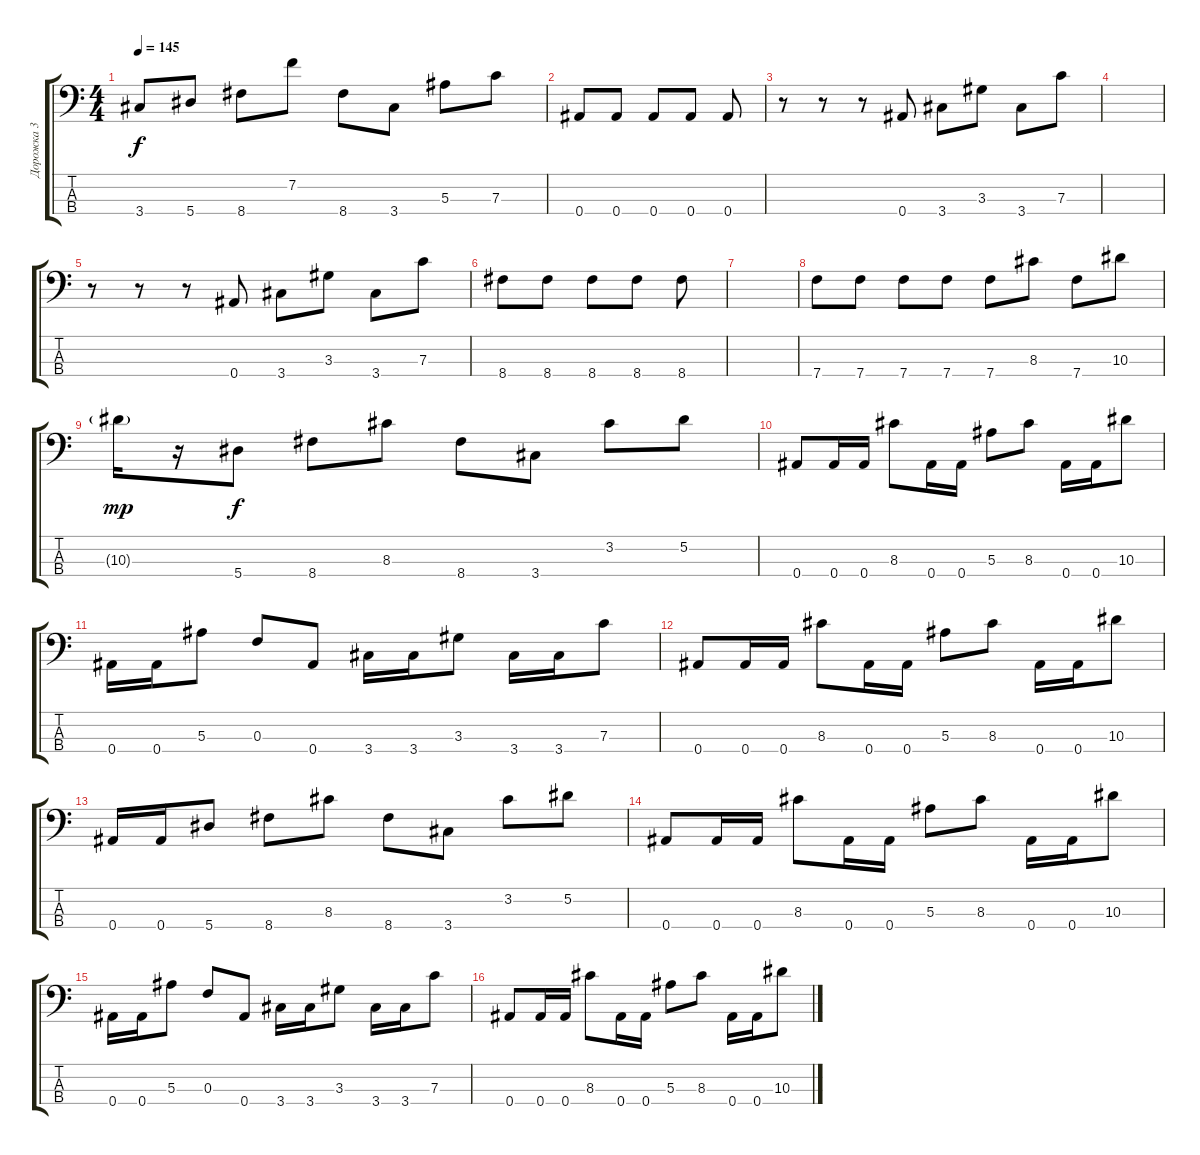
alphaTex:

\track ("Дорожка 3" "Дорожка 3") {instrument electricbassfinger}
\staff {score tabs}
\tuning (Eb3 Bb2 F2 Bb1) {hide}
\ts (4 4)
\tempo 145
\clef f4
\ks c
3.4.8{dy f} 5.4.8 8.4.8 7.2.8 8.4.8 3.4.8 5.3.8 7.3.8 |
0.4.8 0.4.8 0.4.8 0.4.8 0.4.8 |
r.8 r.8 r.8 0.4.8 3.4.8 3.3.8 3.4.8 7.3.8 |
|
r.8 r.8 r.8 0.4.8 3.4.8 3.3.8 3.4.8 7.3.8 |
8.4.8 8.4.8 8.4.8 8.4.8 8.4.8 |
|
7.4.8 7.4.8 7.4.8 7.4.8 7.4.8 8.3.8 7.4.8 10.3.8 |
10.3{g}.16{dy mp} r.16 5.4.8{dy f} 8.4.8 8.3.8 8.4.8 3.4.8 3.2.8 5.2.8 |
0.4.8 0.4.16 0.4.16 8.3.8 0.4.16 0.4.16 5.3.8 8.3.8 0.4.16 0.4.16 10.3.8 |
0.4.16 0.4.16 5.3.8 0.3.8 0.4.8 3.4.16 3.4.16 3.3.8 3.4.16 3.4.16 7.3.8 |
0.4.8 0.4.16 0.4.16 8.3.8 0.4.16 0.4.16 5.3.8 8.3.8 0.4.16 0.4.16 10.3.8 |
0.4.16 0.4.16 5.4.8 8.4.8 8.3.8 8.4.8 3.4.8 3.2.8 5.2.8 |
0.4.8 0.4.16 0.4.16 8.3.8 0.4.16 0.4.16 5.3.8 8.3.8 0.4.16 0.4.16 10.3.8 |
0.4.16 0.4.16 5.3.8 0.3.8 0.4.8 3.4.16 3.4.16 3.3.8 3.4.16 3.4.16 7.3.8 |
0.4.8 0.4.16 0.4.16 8.3.8 0.4.16 0.4.16 5.3.8 8.3.8 0.4.16 0.4.16 10.3.8
